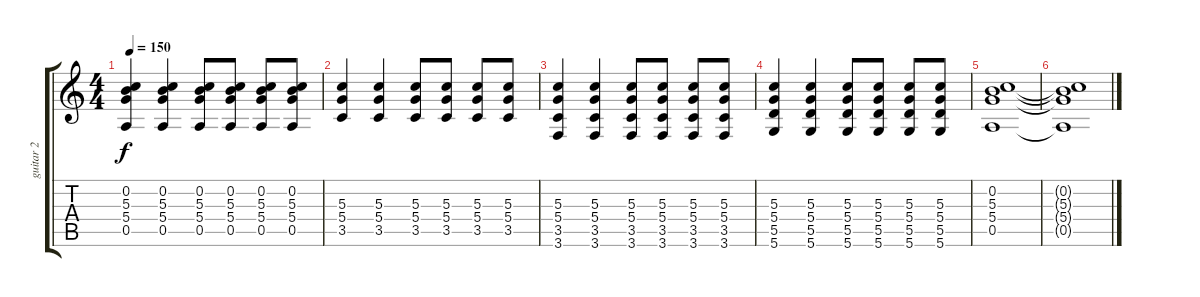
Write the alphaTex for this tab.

\track ("guitar 2" "guitar 2") {instrument overdrivenguitar}
\staff {score tabs}
\tuning (E4 B3 G3 D3 A2 D2) {hide}
\ts (4 4)
\tempo 150
\clef g2
\ks c
(0.2 5.3 5.4 0.5).4{dy f} (0.2 5.3 5.4 0.5).4 (0.2 5.3 5.4 0.5).8 (0.2 5.3 5.4 0.5).8 (0.2 5.3 5.4 0.5).8 (0.2 5.3 5.4 0.5).8 |
(5.3 5.4 3.5).4 (5.3 5.4 3.5).4 (5.3 5.4 3.5).8 (5.3 5.4 3.5).8 (5.3 5.4 3.5).8 (5.3 5.4 3.5).8 |
(5.3 5.4 3.5 3.6).4 (5.3 5.4 3.5 3.6).4 (5.3 5.4 3.5 3.6).8 (5.3 5.4 3.5 3.6).8 (5.3 5.4 3.5 3.6).8 (5.3 5.4 3.5 3.6).8 |
(5.3 5.4 5.5 5.6).4 (5.3 5.4 5.5 5.6).4 (5.3 5.4 5.5 5.6).8 (5.3 5.4 5.5 5.6).8 (5.3 5.4 5.5 5.6).8 (5.3 5.4 5.5 5.6).8 |
(0.2 5.3 5.4 0.5).1 |
(0.2{t} 5.3{t} 5.4{t} 0.5{t}).1
